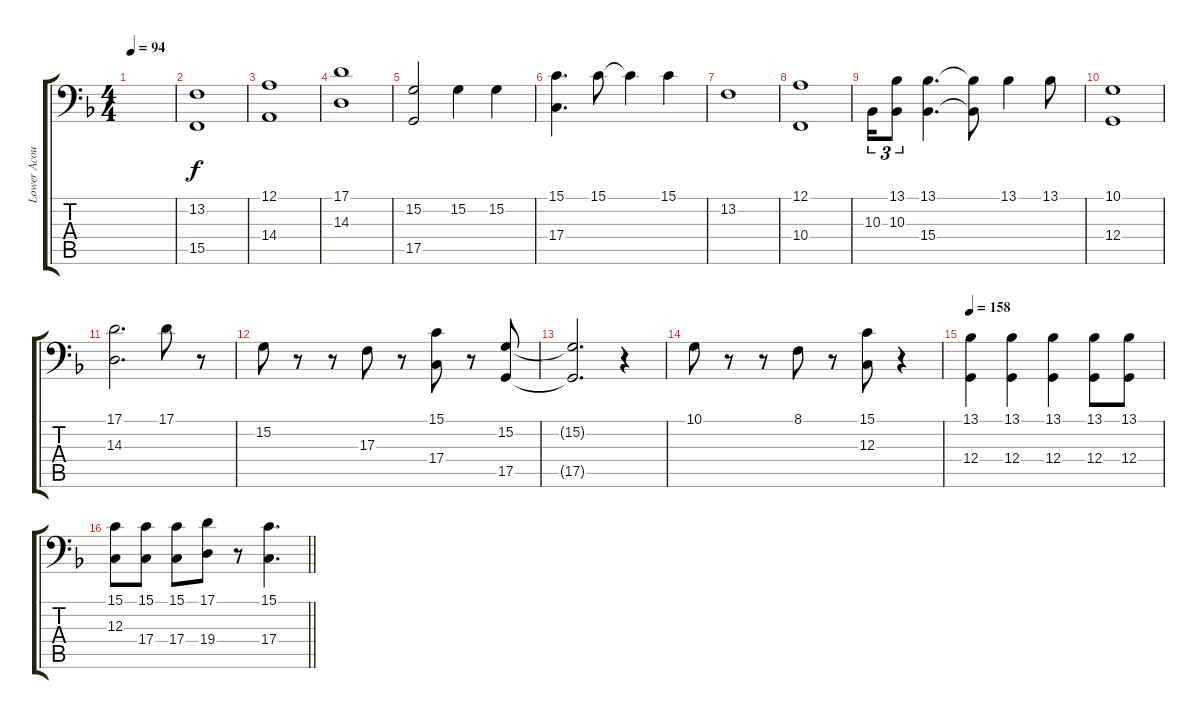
\track ("Lower Acoustic Piano" "Lower Acou") {instrument brightacousticpiano}
\staff {score tabs}
\tuning (A2 E2 C2 G1 D1 A0) {hide}
\ts (4 4)
\tempo 94
\clef f4
\ks f
|
(13.2 15.5).1 |
(12.1 14.4).1 |
(17.1 14.3).1 |
(15.2 17.5).2 15.2.4 15.2.4 |
(15.1 17.4).4{d} 15.1.8 15.1{t}.4 15.1.4 |
13.2.1 |
(12.1 10.4).1 |
10.3.16{tu (3 2)} (13.1 10.3).8{tu (3 2)} (13.1 15.4).4{d} (13.1{t} 15.4{t}).8 13.1.4 13.1.8 |
(10.1 12.4).1 |
(17.1 14.3).2{d} 17.1.8 r.8 |
15.2.8 r.8 r.8 17.3.8 r.8 (15.1 17.4).8 r.8 (15.2 17.5).8 |
(15.2{t} 17.5{t}).2{d} r.4 |
10.1.8 r.8 r.8 8.1.8 r.8 (15.1 12.3).8 r.4 |
\tempo 158
(13.1 12.4).4 (13.1 12.4).4 (13.1 12.4).4 (13.1 12.4).8 (13.1 12.4).8 |
\barLineRight lightlight
(15.1 12.3).8 (15.1 17.4).8 (15.1 17.4).8 (17.1 19.4).8 r.8 (15.1 17.4).4{d}
